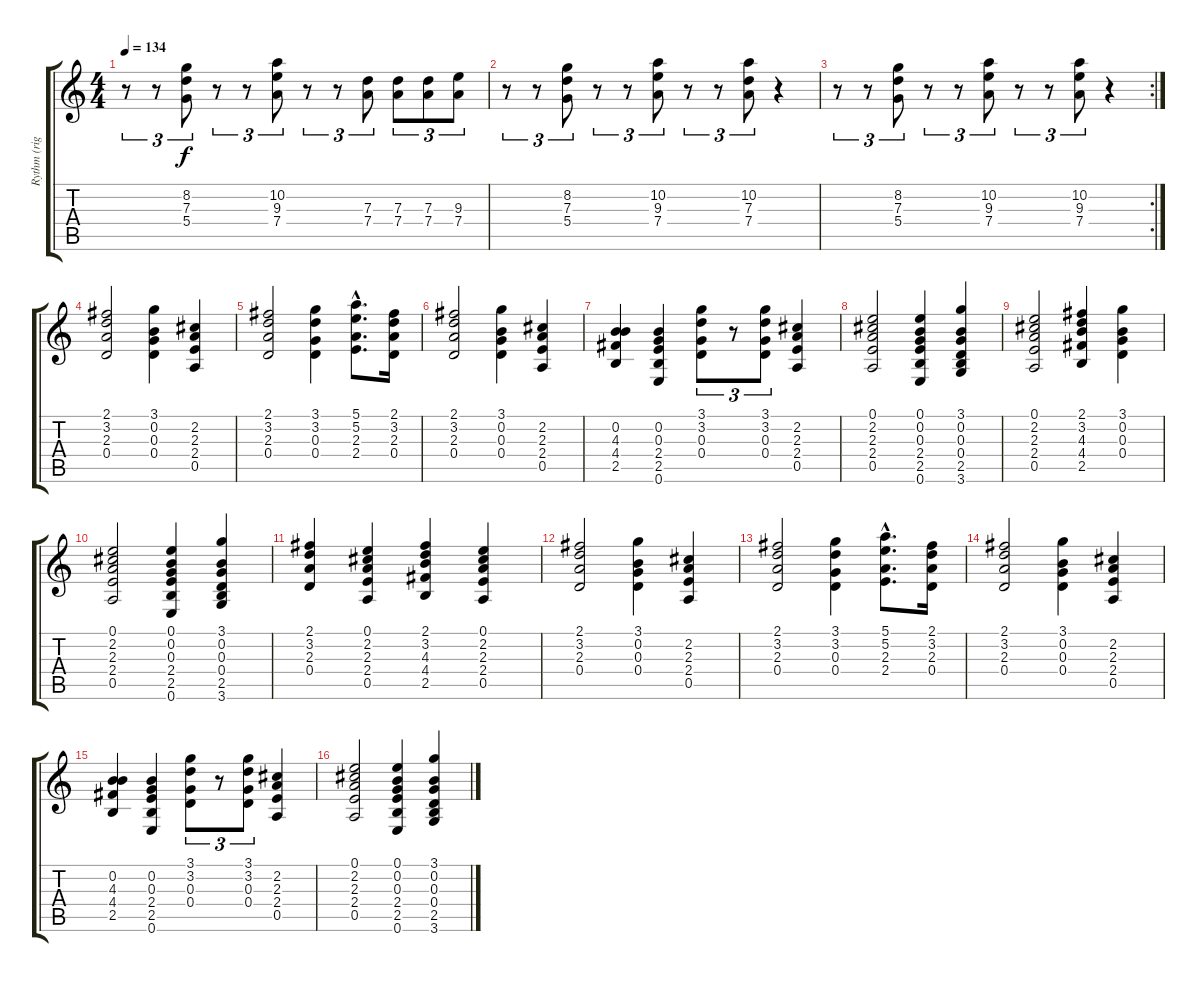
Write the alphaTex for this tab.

\track ("Rythm (right ch)" "Rythm (rig") {instrument acousticguitarsteel}
\staff {score tabs}
\tuning (E4 B3 G3 D3 A2 E2) {hide}
\ts (4 4)
\tempo 134
\clef g2
\ks c
r.8{tu (3 2) dy f} r.8{tu (3 2)} (8.2 7.3 5.4).8{tu (3 2)} r.8{tu (3 2)} r.8{tu (3 2)} (10.2 9.3 7.4).8{tu (3 2)} r.8{tu (3 2)} r.8{tu (3 2)} (7.3 7.4).8{tu (3 2)} (7.3 7.4).8{tu (3 2)} (7.3 7.4).8{tu (3 2)} (9.3 7.4).8{tu (3 2)} |
r.8{tu (3 2)} r.8{tu (3 2)} (8.2 7.3 5.4).8{tu (3 2)} r.8{tu (3 2)} r.8{tu (3 2)} (10.2 9.3 7.4).8{tu (3 2)} r.8{tu (3 2)} r.8{tu (3 2)} (10.2 7.3 7.4).8{tu (3 2)} r.4 |
\rc 2
r.8{tu (3 2)} r.8{tu (3 2)} (8.2 7.3 5.4).8{tu (3 2)} r.8{tu (3 2)} r.8{tu (3 2)} (10.2 9.3 7.4).8{tu (3 2)} r.8{tu (3 2)} r.8{tu (3 2)} (10.2 9.3 7.4).8{tu (3 2)} r.4 |
(2.1 3.2 2.3 0.4).2{volume 11} (3.1 0.2 0.3 0.4).4 (2.2 2.3 2.4 0.5).4 |
(2.1 3.2 2.3 0.4).2 (3.1 3.2 0.3 0.4).4 (5.1{hac} 5.2{hac} 2.3{hac} 2.4{hac}).8{d} (2.1 3.2 2.3 0.4).16 |
(2.1 3.2 2.3 0.4).2 (3.1 0.2 0.3 0.4).4 (2.2 2.3 2.4 0.5).4 |
(0.2 4.3 4.4 2.5).4 (0.2 0.3 2.4 2.5 0.6).4 (3.1 3.2 0.3 0.4).8{tu (3 2)} r.8{tu (3 2)} (3.1 3.2 0.3 0.4).8{tu (3 2)} (2.2 2.3 2.4 0.5).4 |
(0.1 2.2 2.3 2.4 0.5).2 (0.1 0.2 0.3 2.4 2.5 0.6).4 (3.1 0.2 0.3 0.4 2.5 3.6).4 |
(0.1 2.2 2.3 2.4 0.5).2 (2.1 3.2 4.3 4.4 2.5).4 (3.1 0.2 0.3 0.4).4 |
(0.1 2.2 2.3 2.4 0.5).2 (0.1 0.2 0.3 2.4 2.5 0.6).4 (3.1 0.2 0.3 0.4 2.5 3.6).4 |
(2.1 3.2 2.3 0.4).4 (0.1 2.2 2.3 2.4 0.5).4 (2.1 3.2 4.3 4.4 2.5).4 (0.1 2.2 2.3 2.4 0.5).4 |
(2.1 3.2 2.3 0.4).2 (3.1 0.2 0.3 0.4).4 (2.2 2.3 2.4 0.5).4 |
(2.1 3.2 2.3 0.4).2 (3.1 3.2 0.3 0.4).4 (5.1{hac} 5.2{hac} 2.3{hac} 2.4{hac}).8{d} (2.1 3.2 2.3 0.4).16 |
(2.1 3.2 2.3 0.4).2 (3.1 0.2 0.3 0.4).4 (2.2 2.3 2.4 0.5).4 |
(0.2 4.3 4.4 2.5).4 (0.2 0.3 2.4 2.5 0.6).4 (3.1 3.2 0.3 0.4).8{tu (3 2)} r.8{tu (3 2)} (3.1 3.2 0.3 0.4).8{tu (3 2)} (2.2 2.3 2.4 0.5).4 |
(0.1 2.2 2.3 2.4 0.5).2 (0.1 0.2 0.3 2.4 2.5 0.6).4 (3.1 0.2 0.3 0.4 2.5 3.6).4
